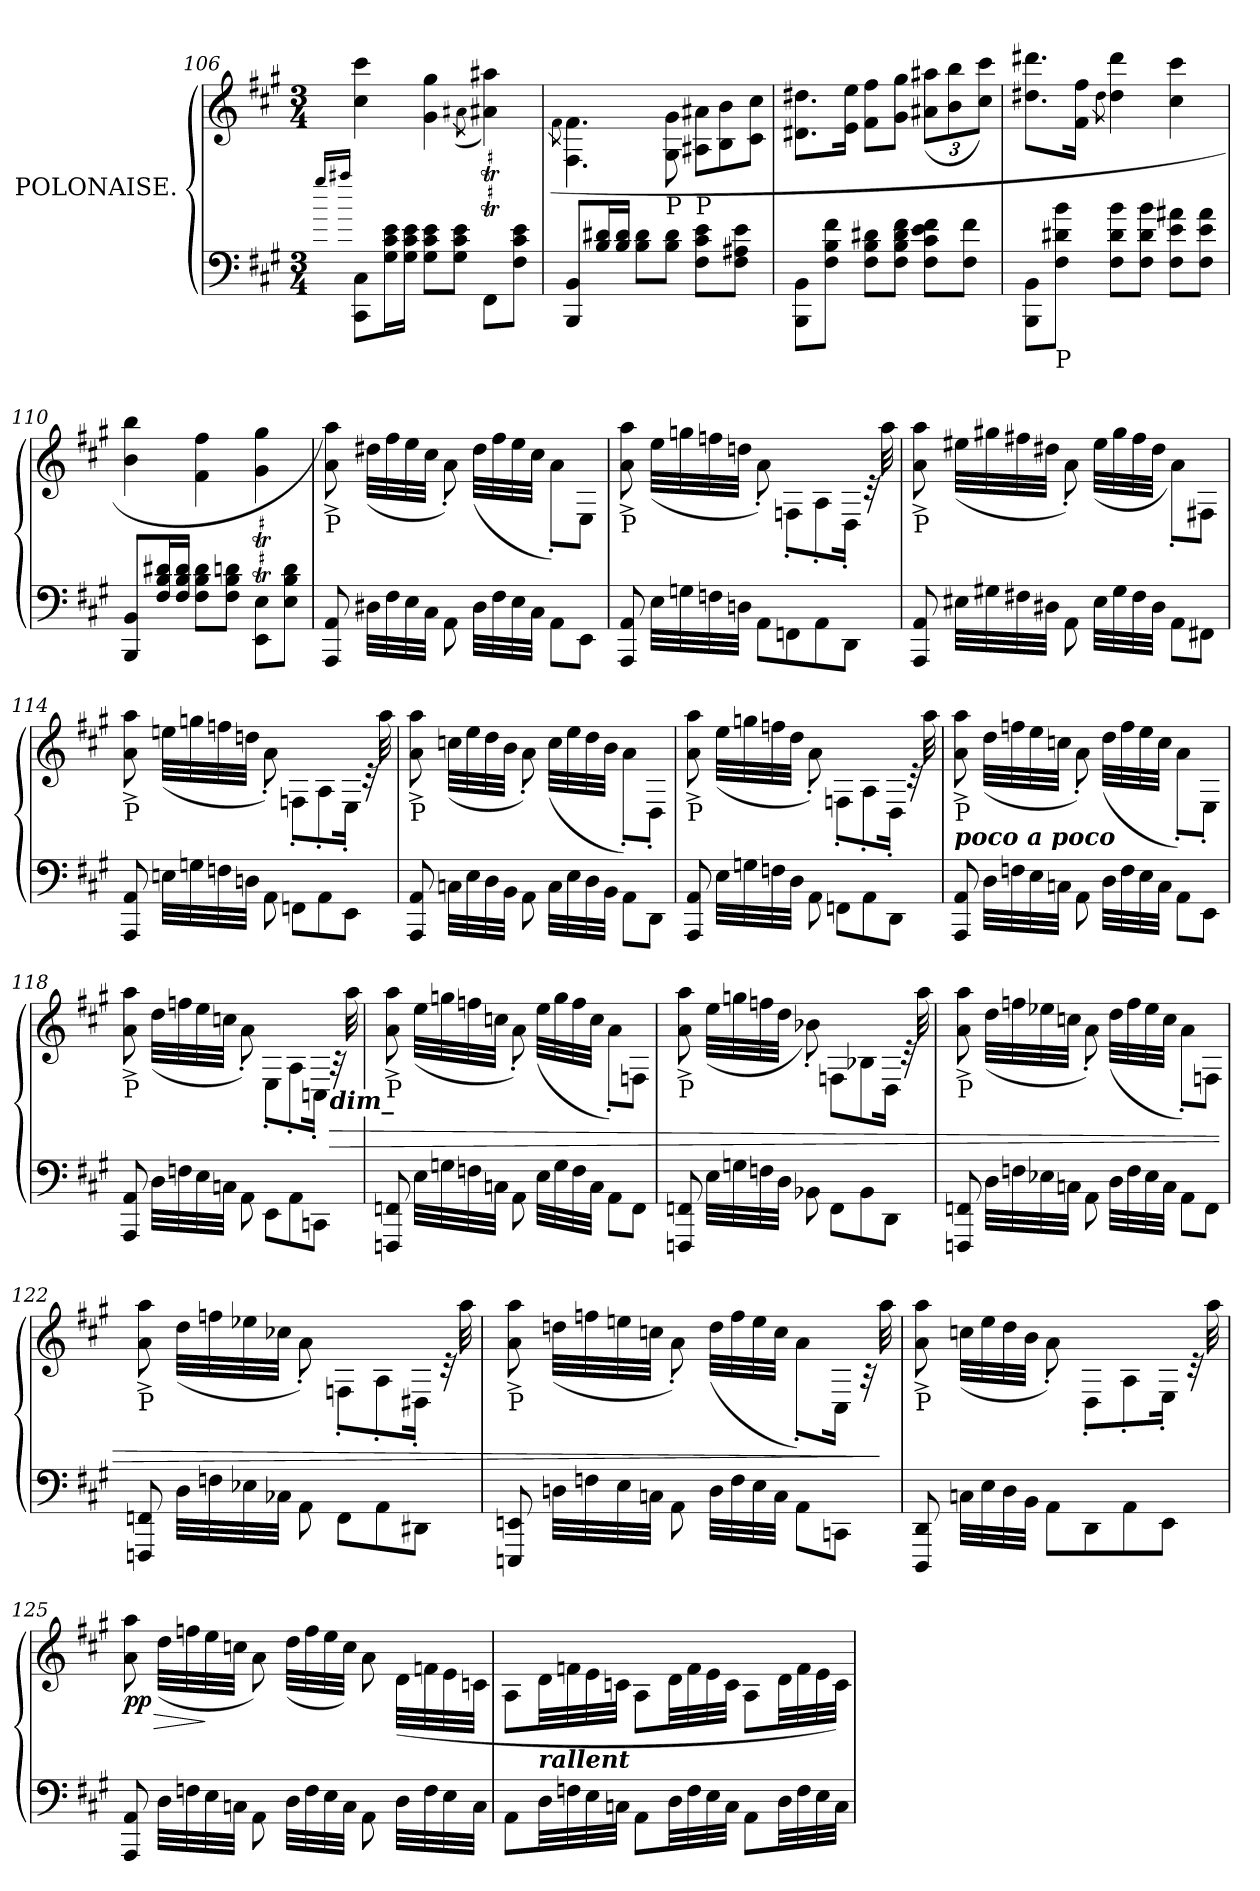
**kern	**kern	**dynam
*part1	*part1	*part1
*staff2	*staff1	*staff1/2
*I"POLONAISE.	*	*
*clefF4	*clefG2	*
*k[f#c#g#]	*k[f#c#g#]	*
*M3/4	*M3/4	*
=106	=106	=106
16qgg#/LL	.	.
16qaa#X/JJ	.	.
*	*^	*
8CC#\ 8C#\L	2.ryy	4cc#\ 4ccc#\	.
16G#\ 16c#\ 16e\L	.	.	.
16G#\ 16c#\ 16e\JJ	.	.	.
8G#\ 8c#\ 8e\L	.	4g#\ 4gg#\	.
8G#\ 8c#\ 8e\J	.	.	.
.	.	(<8qa#X\	.
8FF#\L	.	4a#\T 4aa#X\T)	.
8F#\ 8c#\ 8e\J	.	.	.
!!LO:LB:g=z	!!
=107	=107	=107	=107
.	.	(>8qf#\	.
8BBB/ 8BB/L	2.ryy	4.F#\ 4.f#\	.
16B/ 16d#X/L	.	.	.
16B/ 16d#/JJ	.	.	.
8B\ 8d#\L	.	.	.
!	!	!LO:TX:b:t=P	!
8B\ 8d#\J	.	8G#\ 8g#\	.
*	*	*Xtuplet	*
!	!	!LO:TX:b:t=P	!
8F#\ 8c#\ 8e\L	.	12A#X\ 12a#X\L	.
.	.	12B\ 12b\	.
8F#\ 8A#X\ 8e\J	.	.	.
.	.	12c#\ 12cc#\J	.
=108	=108	=108	=108
8BBB\ 8BB\L	2.ryy	8.d#X\ 8.dd#X\L	.
8F#\ 8B\ 8f#\J	.	.	.
.	.	16e\ 16ee\Jk	.
8F#\ 8B\ 8d#X\L	.	8f#\ 8ff#\L	.
8F#\ 8B\ 8d#\ 8f#\J	.	8g#\ 8gg#\J	.
*	*	*tuplet	*
*	*	*Xbrackettup	*
8F#\ 8c#\ 8e\ 8f#\L	.	(<12a#X\ 12aa#X\L	.
.	.	12b\ 12bb\	.
8F#\ 8f#\J	.	.	.
.	.	12cc#\ 12ccc#\J)	.
=109	=109	=109	=109
8BBB\ 8BB\L	2.ryy	8.dd#X\ 8.ddd#X\L	.
!LO:TX:b:t=P	!	!	!
8F#\ 8d#X\ 8b\J	.	.	.
.	.	16f#\ 16ff#\Jk	.
.	.	8qdd#\	.
8F#\ 8d#\ 8b\L	.	4dd#\ 4ddd#\	.
8F#\ 8d#\ 8b\J	.	.	.
8F#\ 8e\ 8a#X\L	.	4cc#\ 4ccc#\	.
8F#\ 8e\ 8a#\J	.	.	.
=110	=110	=110	=110
8BBB/ 8BB/L	2.ryy	4b\ 4bb\	.
16F#/ 16B/ 16d#X/L	.	.	.
16F#/ 16B/ 16d#/JJ	.	.	.
8F#\ 8B\ 8d#\L	.	4f#\ 4ff#\	.
8F#\ 8B\ 8dn\J	.	.	.
8EE\ 8E\L	.	4g#\T 4gg#\T	.
8E\ 8B\ 8d\J	.	.	.
!!LO:PB:g=z	!!
=111	=111	=111	=111
!	!LO:TX:b:t=P	!	!
8AAA/ 8AA/	2.ryy	8a\^ 8aa\^)	.
32D#X\LLL	.	(>32dd#X\LLL	.
32F#\	.	32ff#\	.
32E\	.	32ee\	.
32C#\JJJ	.	32cc#\JJJ	.
8AA\	.	8a'\)	.
32D#\LLL	.	(>32dd#\LLL	.
32F#\	.	32ff#\	.
32E\	.	32ee\	.
32C#\JJJ	.	32cc#\JJJ	.
8AA\L	.	8a'\L)	.
8EE\J	.	8E\J	.
=112	=112	=112	=112
!	!LO:TX:b:t=P	!	!
8AAA/ 8AA/	2.ryy	8a\^ 8aa\^	.
32E\LLL	.	(>32ee\LLL	.
32Gn\	.	32ggn\	.
32Fn\	.	32ffn\	.
32Dn\JJJ	.	32ddn\JJJ	.
8AA\L	.	8a'\)	.
8FFn\	.	8Fn'\L	.
8AA\	.	8A'\	.
8DD\J	.	16D'\Jk	.
.	.	32r	.
.	.	32aa\	.
=113	=113	=113	=113
!	!LO:TX:b:t=P	!	!
8AAA/ 8AA/	2.ryy	8a\^ 8aa\^	.
32E#X\LLL	.	(>32ee#X\LLL	.
32G#X\	.	32gg#X\	.
32F#X\	.	32ff#X\	.
32D#X\JJJ	.	32dd#X\JJJ	.
8AA\	.	8a'\)	.
32E#\LLL	.	(>32ee#\LLL	.
32G#\	.	32gg#\	.
32F#\	.	32ff#\	.
32D#\JJJ	.	32dd#\JJJ	.
8AA\L	.	8a'\L)	.
8FF#X\J	.	8F#X\J	.
!!LO:LB:g=z	!!
=114	=114	=114	=114
!	!LO:TX:b:t=P	!	!
8AAA/ 8AA/	2.ryy	8a\^ 8aa\^	.
32En\LLL	.	(>32een\LLL	.
32Gn\	.	32ggn\	.
32Fn\	.	32ffn\	.
32Dn\JJJ	.	32ddn\JJJ	.
8AA\	.	8a'\)	.
8FFn\L	.	8Fn'\L	.
8AA\	.	8A'\	.
8EE\J	.	16E'\Jk	.
.	.	32r	.
.	.	32aa\	.
=115	=115	=115	=115
!	!LO:TX:b:t=P	!	!
8AAA/ 8AA/	2.ryy	8a\^ 8aa\^	.
32Cn\LLL	.	(>32ccn\LLL	.
32E\	.	32ee\	.
32D\	.	32dd\	.
32BB\JJJ	.	32b\JJJ	.
8AA\	.	8a'\)	.
32C\LLL	.	(>32cc\LLL	.
32E\	.	32ee\	.
32D\	.	32dd\	.
32BB\JJJ	.	32b\JJJ	.
8AA\L	.	8a'\L)	.
8DD\J	.	8D'\J	.
=116	=116	=116	=116
!	!LO:TX:b:t=P	!	!
8AAA/ 8AA/	2.ryy	8a\^ 8aa\^	.
32E\LLL	.	(>32ee\LLL	.
32Gn\	.	32ggn\	.
32Fn\	.	32ffn\	.
32D\JJJ	.	32dd\JJJ	.
8AA\	.	8a'\)	.
8FFn\L	.	8Fn'\L	.
8AA\	.	8A'\	.
8DD\J	.	16D'\Jk	.
.	.	32r	.
.	.	32aa\	.
!!LO:LB:g=z	!!
=117	=117	=117	=117
!	!LO:TX:b:t=P	!	!
!	!LO:TX:b:Bi:t=poco a poco	!	!
8AAA/ 8AA/	2.ryy	8a\^ 8aa\^	.
32D\LLL	.	(>32dd\LLL	.
32Fn\	.	32ffn\	.
32E\	.	32ee\	.
32Cn\JJJ	.	32ccn\JJJ	.
8AA\	.	8a'\)	.
32D\LLL	.	(>32dd\LLL	.
32F\	.	32ff\	.
32E\	.	32ee\	.
32C\JJJ	.	32cc\JJJ	.
8AA\L	.	8a'\L)	.
8EE\J	.	8E'\J	.
=118	=118	=118	=118
!	!LO:TX:b:t=P	!	!
8AAA/ 8AA/	2.ryy	8a\^ 8aa\^	.
32D\LLL	.	(>32dd\LLL	.
32Fn\	.	32ffn\	.
32E\	.	32ee\	.
32Cn\JJJ	.	32ccn\JJJ	.
8AA\	.	8a'\)	.
8EE\L	.	8E'\L	.
8AA\	.	8A'\	.
8CCn\J	.	16Cn'\Jk	.
!	!	!LO:TX:b:Bi:t=dim_	!
!	!	!	!LO:HP:b
.	.	32r	>
.	.	32aa\	.
=119	=119	=119	=119
!	!LO:TX:b:t=P	!	!
8FFFn/ 8FFn/	2.ryy	8a\^ 8aa\^	.
32E\LLL	.	(>32ee\LLL	.
32Gn\	.	32ggn\	.
32Fn\	.	32ffn\	.
32Cn\JJJ	.	32ccn\JJJ	.
8AA\	.	8a'\)	.
32E\LLL	.	(>32ee\LLL	.
32G\	.	32gg\	.
32F\	.	32ff\	.
32C\JJJ	.	32cc\JJJ	.
8AA\L	.	8a'\L)	.
8FF\J	.	8Fn\J	.
!!LO:LB:g=z	!!
=120	=120	=120	=120
!	!LO:TX:b:t=P	!	!
8FFFn/ 8FFn/	2.ryy	8a\^ 8aa\^	.
32E\LLL	.	(>32ee\LLL	.
32Gn\	.	32ggn\	.
32Fn\	.	32ffn\	.
32D\JJJ	.	32dd\JJJ	.
8BB-X\	.	8b-X'\)	.
8FF\L	.	8Fn\L	.
8BB-\	.	8B-X\	.
8DD\J	.	16D\Jk	.
.	.	32r	.
.	.	32aa\	.
=121	=121	=121	=121
!	!LO:TX:b:t=P	!	!
8FFFn/ 8FFn/	2.ryy	8a\^ 8aa\^	.
32D\LLL	.	(>32dd\LLL	.
32Fn\	.	32ffn\	.
32E-X\	.	32ee-X\	.
32Cn\JJJ	.	32ccn\JJJ	.
8AA\	.	8a'\)	.
32D\LLL	.	(>32dd\LLL	.
32F\	.	32ff\	.
32E-\	.	32ee-\	.
32C\JJJ	.	32cc\JJJ	.
8AA\L	.	8a'\L)	.
8FF\J	.	8Fn\J	.
=122	=122	=122	=122
!	!LO:TX:b:t=P	!	!
8FFFn/ 8FFn/	2.ryy	8a\^ 8aa\^	.
32D\LLL	.	(>32dd\LLL	.
32Fn\	.	32ffn\	.
32E-X\	.	32ee-X\	.
32C-X\JJJ	.	32cc-X\JJJ	.
8AA\	.	8a'\)	.
8FF\L	.	8Fn'\L	.
8AA\	.	8A'\	.
8DD#X\J	.	16D#X'\Jk	.
.	.	32r	.
.	.	32aa\	.
!!LO:PB:g=z	!!
=123	=123	=123	=123
!	!LO:TX:b:t=P	!	!
8EEEn/ 8EEn/	2.ryy	8a\^ 8aa\^	.
32Dn\LLL	.	(>32ddn\LLL	.
32Fn\	.	32ffn\	.
32E\	.	32een\	.
32Cn\JJJ	.	32ccn\JJJ	.
8AA\	.	8a'\)	.
32D\LLL	.	(>32dd\LLL	.
32F\	.	32ff\	.
32E\	.	32ee\	.
32C\JJJ	.	32cc\JJJ	.
8AA\L	.	8a'\L)	.
8CCn\J	.	16C#\Jk	.
.	.	32r	.
.	.	32aa\	]
=124	=124	=124	=124
!	!LO:TX:b:t=P	!	!
8DDD/ 8DD/	2.ryy	8a\^ 8aa\^	.
32Cn\LLL	.	(>32ccn\LLL	.
32E\	.	32ee\	.
32D\	.	32dd\	.
32BB\JJJ	.	32b\JJJ	.
8AA\L	.	8a'\)	.
8DD\	.	8D'\L	.
8AA\	.	8A'\	.
8EE\J	.	16E'\Jk	.
.	.	32r	.
.	.	32aa\	.
!!LO:LB:g=z	!!
=125	=125	=125	=125
!	!	!	!LO:HP:b
!	!	!	!LO:DY:n=1:b
8AAA/ 8AA/	2.ryy	8a\ 8aa\	> pp
32D\LLL	.	(>32dd\LLL	.
32Fn\	.	32ffn\	.
32E\	.	32ee\	]
32Cn\JJJ	.	32ccn\JJJ	.
8AA\	.	8a\)	.
32D\LLL	.	(>32dd\LLL	.
32F\	.	32ff\	.
32E\	.	32ee\	.
32C\JJJ	.	32cc\JJJ)	.
8AA\	.	8a\	.
32D\LLL	.	(>32d\LLL	.
32F\	.	32fn\	.
32E\	.	32e\	.
32C\JJJ	.	32cn\JJJ	.
=126	=126	=126	=126
8AA\L	2.ryy	8A\L	.
!	!	!LO:TX:b:Bi:t=rallent	!
32D\LL	.	32d\LL	.
32Fn\	.	32fn\	.
32E\	.	32e\	.
32Cn\JJJ	.	32cn\JJJ	.
8AA\L	.	8A\L	.
32D\LL	.	32d\LL	.
32F\	.	32f\	.
32E\	.	32e\	.
32C\JJJ	.	32c\JJJ	.
8AA\L	.	8A\L	.
32D\LL	.	32d\LL	.
32F\	.	32f\	.
32E\	.	32e\	.
32C\JJJ	.	32c\JJJ)	.
*	*v	*v	*
=	=	=
*-	*-	*-
